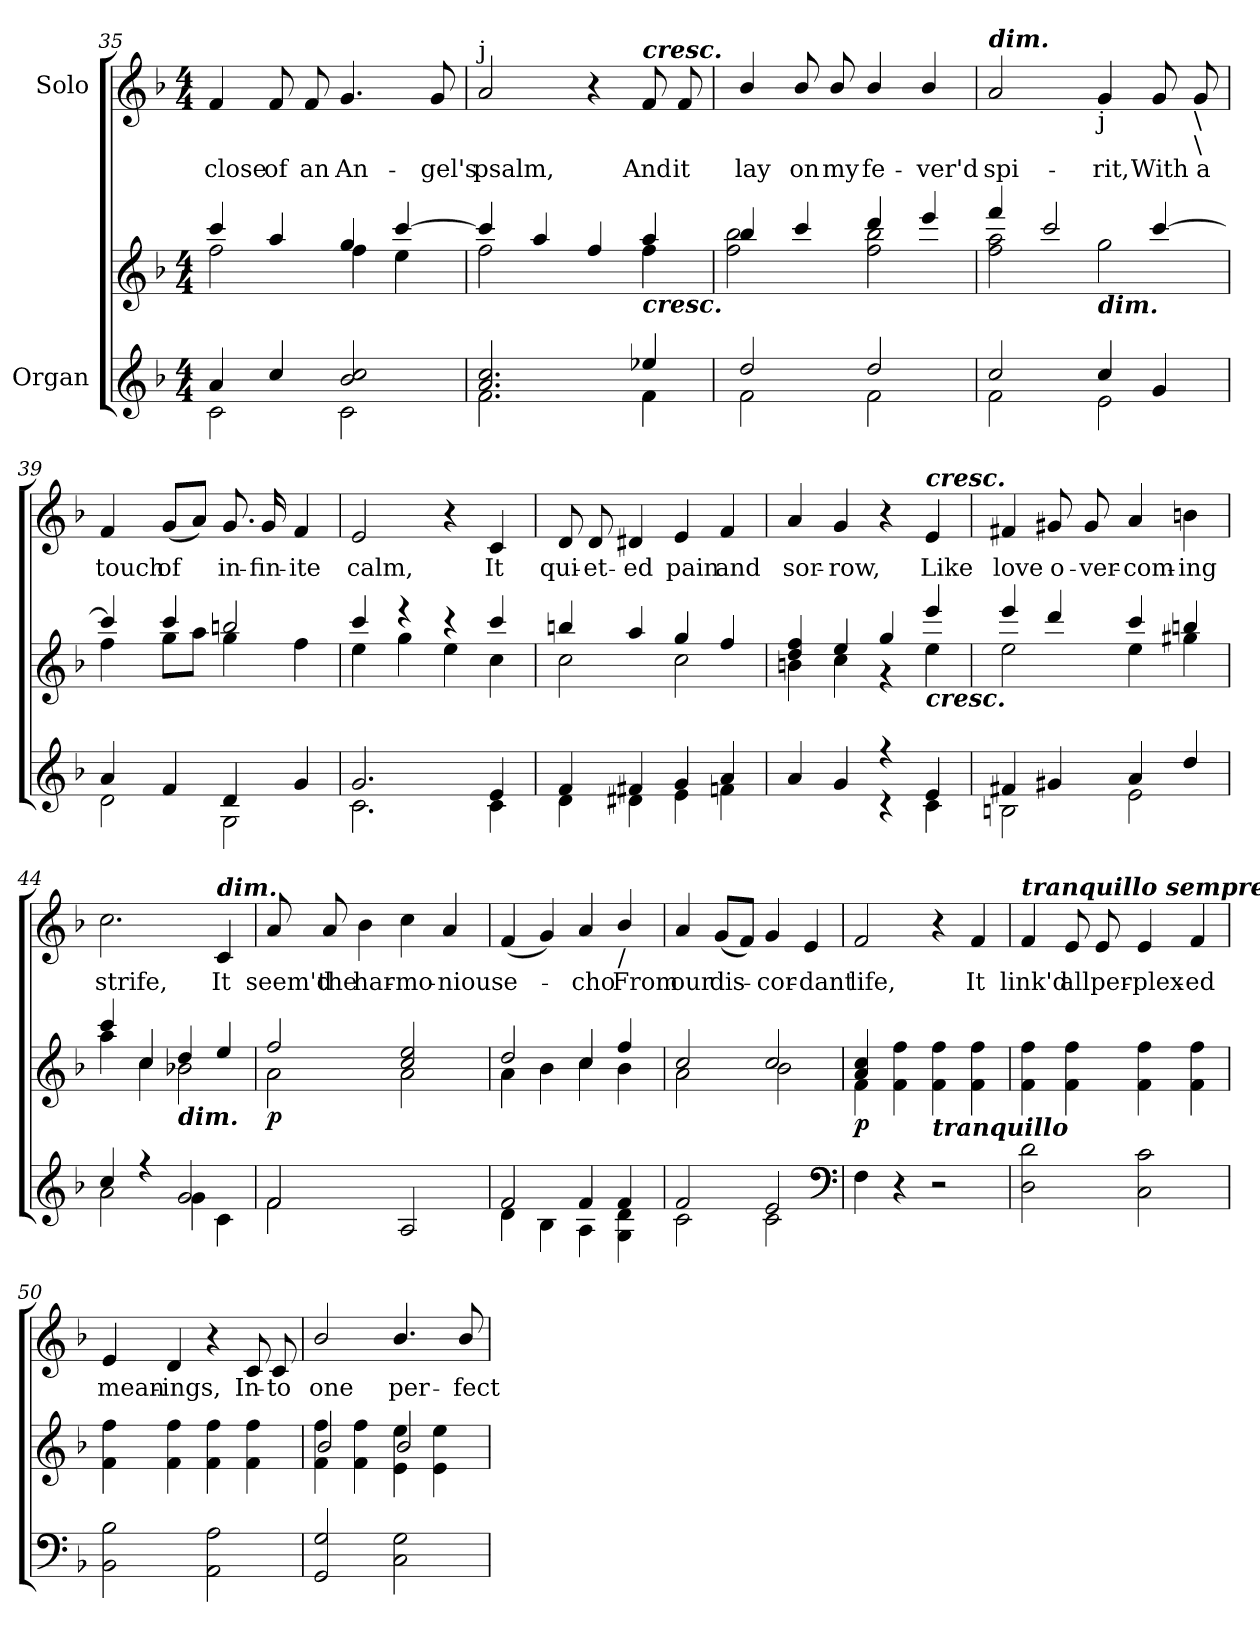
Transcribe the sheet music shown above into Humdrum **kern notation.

**kern	**kern	**dynam	**kern	**text
*part2	*part2	*part2	*part1	*part1
*staff3	*staff2	*staff2/3	*staff1	*staff1
*I"Organ	*	*	*I"Solo	*
!!LO:LB:g=z
*clefG2	*clefG2	*	*clefG2	*
*k[b-]	*k[b-]	*	*k[b-]	*
*F:	*F:	*	*F:	*
*M4/4	*M4/4	*	*M4/4	*
=35	=35	=35	=35	=35
*^	*^	*	*	*
!	!	!	!	!	!	!LO:LY:b
4a/	2c\	4ccc/	2ff\	.	4f	close
!	!	!	!	!	!	!LO:LY:b
4cc/	.	4aa/	.	.	8f	of
!	!	!	!	!	!	!LO:LY:b
.	.	.	.	.	8f	an
!	!	!	!	!	!	!LO:LY:b
2b-/ 2cc/	2c\	4gg/	4ff\	.	4.g	An-
.	.	[4ccc/	4ee\	.	.	.
!	!	!	!	!	!	!LO:LY:b
.	.	.	.	.	8g	-gel's
=36	=36	=36	=36	=36	=36	=36
!	!	!	!	!	!LO:TX:a:t=j	!
!	!	!	!	!	!	!LO:LY:b
2.a/ 2.cc/	2.f\	4ccc/]	2ff\	.	2a	psalm,
.	.	4aa/	.	.	.	.
.	.	4ff/	4ryy	.	4r	.
!	!	!	!	!	!LO:TX:a:Bi:t=cresc.	!
!	!	!LO:TX:b:Bi:t=cresc.	!	!	!	!
!	!	!	!	!	!	!LO:LY:b
4ee-X/	4f\	4aa/	4ff\	.	8f	And
!	!	!	!	!	!	!LO:LY:b
.	.	.	.	.	8f	it
=37	=37	=37	=37	=37	=37	=37
!	!	!	!	!	!	!LO:LY:b
2dd/	2f\	4bb-/	2ff\ 2bb-\	.	4b-/	lay
!	!	!	!	!	!	!LO:LY:b
.	.	4ccc/	.	.	8b-/	on
!	!	!	!	!	!	!LO:LY:b
.	.	.	.	.	8b-/	my
!	!	!	!	!	!	!LO:LY:b
2dd/	2f\	4ddd/	2ff\ 2bb-\	.	4b-/	fe-
!	!	!	!	!	!	!LO:LY:b
.	.	4eee/	.	.	4b-/	-ver'd
=38	=38	=38	=38	=38	=38	=38
!	!	!	!	!	!LO:TX:a:Bi:t=dim.	!
!	!	!	!	!	!	!LO:LY:b
2cc/	2f\	4fff	2ff\ 2aa\	.	2a	spi-
.	.	2ccc/	.	.	.	.
!	!	!	!	!	!LO:TX:b:t=j	!
!	!	!	!LO:TX:b:Bi:t=dim.	!	!	!
!	!	!	!	!	!	!LO:LY:b
4cc/	2e\	.	2gg\	.	4g	-rit,
!	!	!	!	!	!	!LO:LY:b
4g/	.	[4ccc/	.	.	8g	With
!	!	!	!	!	!LO:TX:b:t=\	!
!	!	!	!	!	!LO:TX:b:t=\	!
!	!	!	!	!	!	!LO:LY:b
.	.	.	.	.	8g	a
=39	=39	=39	=39	=39	=39	=39
!	!	!	!	!	!	!LO:LY:b
4a/	2d\	4ccc/]	4ff\	.	4f	touch
!	!	!	!	!	!	!LO:LY:b
4f/	.	4ccc/	8gg\L	.	(<8gL	of
.	.	.	8aa\J	.	8aJ)	.
!	!	!	!	!	!	!LO:LY:b
4d/	2G\	2bbn/	4gg\	.	8.g	in-
!	!	!	!	!	!	!LO:LY:b
.	.	.	.	.	16g	-fin-
!	!	!	!	!	!	!LO:LY:b
4g/	.	.	4ff\	.	4f	-ite
!!LO:LB:g=z
=40	=40	=40	=40	=40	=40	=40
!	!	!	!	!	!	!LO:LY:b
2.g/	2.c\	4ccc/	4ee\	.	2e	calm,
.	.	4r	4gg\	.	.	.
.	.	4r	4ee\	.	4r	.
!	!	!	!	!	!	!LO:LY:b
4e/	4c\	4ccc/	4cc\	.	4c	It
=41	=41	=41	=41	=41	=41	=41
!	!	!	!	!	!	!LO:LY:b
4f/	4d\	4bbn/	2cc\	.	8d	qui-
!	!	!	!	!	!	!LO:LY:b
.	.	.	.	.	8d	-et-
!	!	!	!	!	!	!LO:LY:b
4f#X/	4d#X\	4aa/	.	.	4d#X	-ed
!	!	!	!	!	!	!LO:LY:b
4g/	4e\	4gg/	2cc\	.	4e	pain
!	!	!	!	!	!	!LO:LY:b
4a/	4fn\	4ff/	.	.	4f	and
=42	=42	=42	=42	=42	=42	=42
!	!	!	!	!	!	!LO:LY:b
4a/	2ryy	4dd/ 4ff/	4bn\	.	4a	sor-
!	!	!	!	!	!	!LO:LY:b
4g/	.	4ee/	4cc\	.	4g	-row,
4r	4r	4gg/	4r	.	4r	.
!	!	!	!	!	!LO:TX:a:Bi:t=cresc.	!
!	!	!LO:TX:b:Bi:t=cresc.	!	!	!	!
!	!	!	!	!	!	!LO:LY:b
4e/	4c\	4eee/	4ee\	.	4e	Like
=43	=43	=43	=43	=43	=43	=43
!	!	!	!	!	!	!LO:LY:b
4f#X/	2Bn\	4eee/	2ee\	.	4f#X	love
!	!	!	!	!	!	!LO:LY:b
4g#X/	.	4ddd/	.	.	8g#X	o-
!	!	!	!	!	!	!LO:LY:b
.	.	.	.	.	8g#	-ver-
!	!	!	!	!	!	!LO:LY:b
4a/	2e\	4ccc/	4ee\	.	4a	-com-
!	!	!	!	!	!	!LO:LY:b
4dd/	.	4bbn/	4gg#X\	.	4bn	-ing
=44	=44	=44	=44	=44	=44	=44
!	!	!	!	!	!	!LO:LY:b
4cc/	2a\	4ccc/	4aa\	.	2.cc	strife,
4r	.	4cc/	4cc\	.	.	.
!	!	!LO:TX:b:Bi:t=dim.	!	!	!	!
2g/	4g\	4dd/	2b-X\	.	.	.
!	!	!	!	!	!LO:TX:a:Bi:t=dim.	!
!	!	!	!	!	!	!LO:LY:b
.	4c\	4ee/	.	.	4c	It
!!LO:LB:g=z
=45	=45	=45	=45	=45	=45	=45
!	!	!	!	!LO:DY:b	!	!LO:LY:b
2f/	2f\	2ff/	2a\	p	8a	seem'd
!	!	!	!	!	!	!LO:LY:b
.	.	.	.	.	8a	the
!	!	!	!	!	!	!LO:LY:b
.	.	.	.	.	4b-	har-
!	!	!	!	!	!	!LO:LY:b
2A/	2ryy	2cc/ 2ee/	2a\	.	4cc	-mo-
!	!	!	!	!	!	!LO:LY:b
.	.	.	.	.	4a	-nious
=46	=46	=46	=46	=46	=46	=46
!	!	!	!	!	!	!LO:LY:b
2f/	4d\	2dd/	4a\	.	(<4f	e-
.	4B-\	.	4b-\	.	4g)	.
!	!	!	!	!	!	!LO:LY:b
4f/	4A\	4cc/	4cc\	.	4a	cho
!	!	!	!	!	!LO:TX:b:t=/	!
!	!	!	!	!	!	!LO:LY:b
4f/	4G\ 4d\	4ff/	4b-\	.	4b-/	From
=47	=47	=47	=47	=47	=47	=47
!	!	!	!	!	!	!LO:LY:b
2f/	2c\	2cc/	2a\	.	4a	our
!	!	!	!	!	!	!LO:LY:b
.	.	.	.	.	(<8gL	dis-
.	.	.	.	.	8fJ)	.
!	!	!	!	!	!	!LO:LY:b
2e/	2c\	2cc/	2b-\	.	4g	cor-
!	!	!	!	!	!	!LO:LY:b
.	.	.	.	.	4e	-dant
*clefF4	*	*	*	*	*	*
=48	=48	=48	=48	=48	=48	=48
!	!	!	!	!LO:DY:b	!	!LO:LY:b
4F\	2ryy	4a/ 4cc/	4f\	p	2f	life,
4r	.	4f\ 4ff\	4ryy	.	.	.
!	!	!LO:TX:b:Bi:t=tranquillo	!	!	!	!
2r	2ryy	4f\ 4ff\	2ryy	.	4r	.
!	!	!	!	!	!	!LO:LY:b
.	.	4f\ 4ff\	.	.	4f	It
=49	=49	=49	=49	=49	=49	=49
!	!	!	!	!	!LO:TX:a:Bi:t=tranquillo sempre	!
!	!	!	!	!	!	!LO:LY:b
2D\ 2d\	2ryy	4f\ 4ff\	2ryy	.	4f	link'd
!	!	!	!	!	!	!LO:LY:b
.	.	4f\ 4ff\	.	.	8e	all
!	!	!	!	!	!	!LO:LY:b
.	.	.	.	.	8e	per-
!	!	!	!	!	!	!LO:LY:b
2C\ 2c\	2ryy	4f\ 4ff\	2ryy	.	4e	-plex-
!	!	!	!	!	!	!LO:LY:b
.	.	4f\ 4ff\	.	.	4f	-ed
*v	*v	*	*	*	*	*
!!LO:LB:g=z
=50	=50	=50	=50	=50	=50
!	!	!	!	!	!LO:LY:b
2BB-\ 2B-\	4f\ 4ff\	2ryy	.	4e	mean-
!	!	!	!	!	!LO:LY:b
.	4f\ 4ff\	.	.	4d	-ings,
2AA\ 2A\	4f\ 4ff\	2ryy	.	4r	.
!	!	!	!	!	!LO:LY:b
.	4f\ 4ff\	.	.	8c	In-
!	!	!	!	!	!LO:LY:b
.	.	.	.	8c	-to
=51	=51	=51	=51	=51	=51
!	!	!	!	!	!LO:LY:b
2GG 2G	4f\ 4ff\	2b-/	.	2b-/	one
.	4f\ 4ff\	.	.	.	.
!	!	!	!	!	!LO:LY:b
2C\ 2G\	4e\ 4ee\	2b-/	.	4.b-/	per-
.	4e\ 4ee\	.	.	.	.
!	!	!	!	!	!LO:LY:b
.	.	.	.	8b-/	-fect
*	*v	*v	*	*	*
=	=	=	=	=
*-	*-	*-	*-	*-
